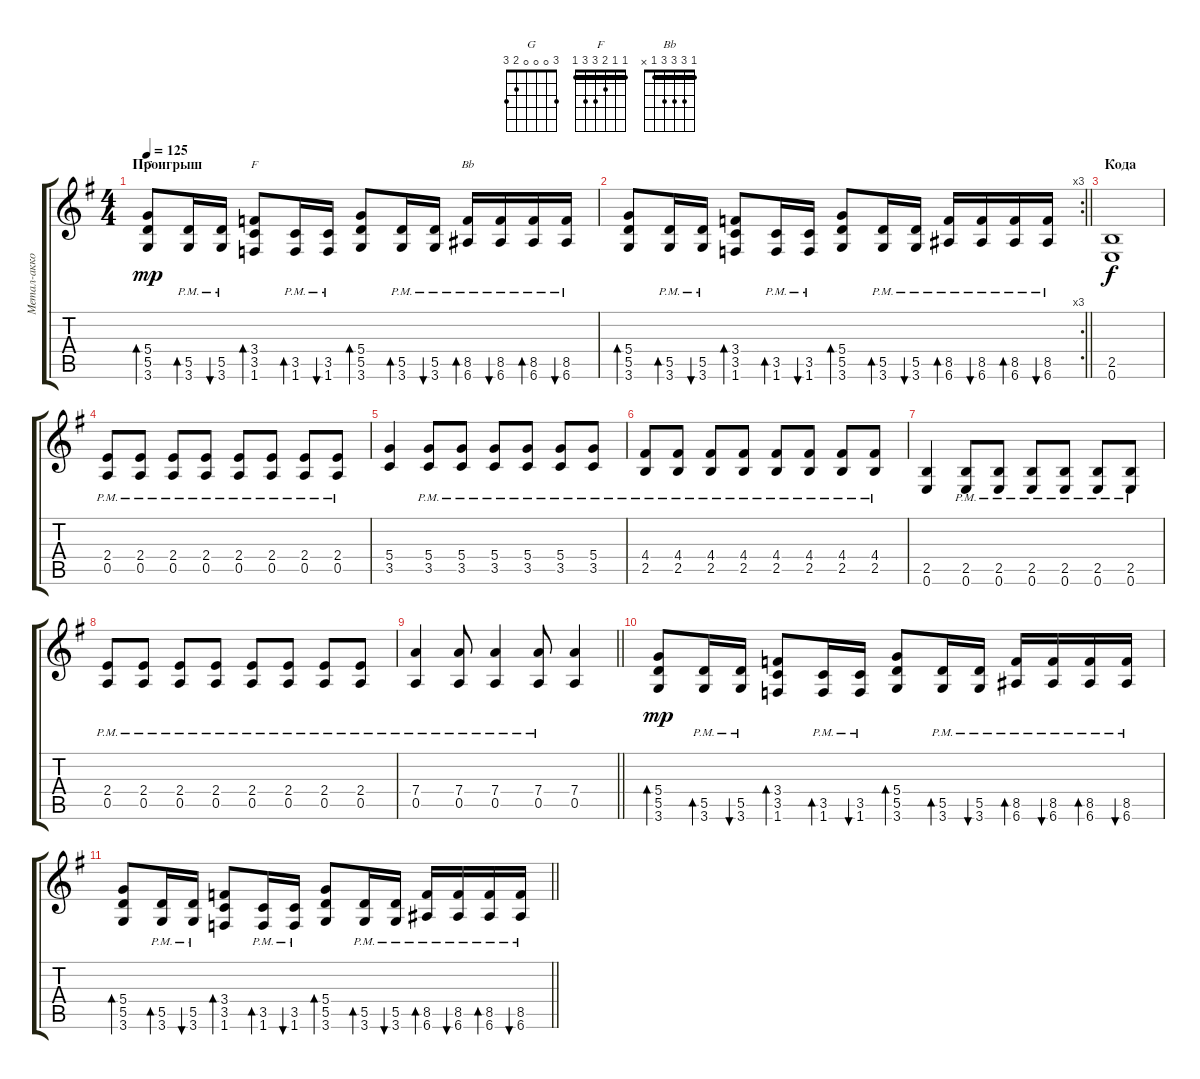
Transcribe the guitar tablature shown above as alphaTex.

\track ("Метал-аккомпанимент =)" "Метал-акко") {instrument distortionguitar}
\staff {score tabs}
\tuning (E4 B3 G3 D3 A2 E2) {hide}
\chord ("G" 3 0 0 0 2 3)
\chord ("F" 1 1 2 3 3 1) {barre 1}
\chord ("Bb" 1 3 3 3 1 x) {barre 1}
\ts (4 4)
\section ("" "Проигрыш")
\tempo 125
\clef g2
\ks g
(5.4 5.5 3.6).8{bd 60 ch "G" dy mp} (5.5{pm} 3.6{pm}).16{bd 60} (5.5{pm} 3.6{pm}).16{bu 60} (3.4 3.5 1.6).8{bd 60 ch "F"} (3.5{pm} 1.6{pm}).16{bd 60} (3.5{pm} 1.6{pm}).16{bu 60} (5.4 5.5 3.6).8{bd 60} (5.5{pm} 3.6{pm}).16{bd 60} (5.5{pm} 3.6{pm}).16{bu 60} (8.5{pm} 6.6{pm}).16{bd 60 ch "Bb"} (8.5{pm} 6.6{pm}).16{bu 60} (8.5{pm} 6.6{pm}).16{bd 60} (8.5{pm} 6.6{pm}).16{bu 60} |
\rc 3
\barLineRight lightlight
(5.4 5.5 3.6).8{bd 60} (5.5{pm} 3.6{pm}).16{bd 60} (5.5{pm} 3.6{pm}).16{bu 60} (3.4 3.5 1.6).8{bd 60} (3.5{pm} 1.6{pm}).16{bd 60} (3.5{pm} 1.6{pm}).16{bu 60} (5.4 5.5 3.6).8{bd 60} (5.5{pm} 3.6{pm}).16{bd 60} (5.5{pm} 3.6{pm}).16{bu 60} (8.5{pm} 6.6{pm}).16{bd 60} (8.5{pm} 6.6{pm}).16{bu 60} (8.5{pm} 6.6{pm}).16{bd 60} (8.5{pm} 6.6{pm}).16{bu 60} |
\section ("" "Кода")
(2.5 0.6).1{dy f} |
(2.4{pm} 0.5{pm}).8 (2.4{pm} 0.5{pm}).8 (2.4{pm} 0.5{pm}).8 (2.4{pm} 0.5{pm}).8 (2.4{pm} 0.5{pm}).8 (2.4{pm} 0.5{pm}).8 (2.4{pm} 0.5{pm}).8 (2.4{pm} 0.5{pm}).8 |
(5.4 3.5).4 (5.4{pm} 3.5{pm}).8 (5.4{pm} 3.5{pm}).8 (5.4{pm} 3.5{pm}).8 (5.4{pm} 3.5{pm}).8 (5.4{pm} 3.5{pm}).8 (5.4{pm} 3.5{pm}).8 |
(4.4{pm} 2.5{pm}).8 (4.4{pm} 2.5{pm}).8 (4.4{pm} 2.5{pm}).8 (4.4{pm} 2.5{pm}).8 (4.4{pm} 2.5{pm}).8 (4.4{pm} 2.5{pm}).8 (4.4{pm} 2.5{pm}).8 (4.4{pm} 2.5{pm}).8 |
(2.5 0.6).4 (2.5{pm} 0.6{pm}).8 (2.5{pm} 0.6{pm}).8 (2.5{pm} 0.6{pm}).8 (2.5{pm} 0.6{pm}).8 (2.5{pm} 0.6{pm}).8 (2.5{pm} 0.6{pm}).8 |
(2.4{pm} 0.5{pm}).8 (2.4{pm} 0.5{pm}).8 (2.4{pm} 0.5{pm}).8 (2.4{pm} 0.5{pm}).8 (2.4{pm} 0.5{pm}).8 (2.4{pm} 0.5{pm}).8 (2.4{pm} 0.5{pm}).8 (2.4{pm} 0.5{pm}).8 |
\barLineRight lightlight
(7.4{pm} 0.5{pm}).4 (7.4{pm} 0.5{pm}).8 (7.4{pm} 0.5{pm}).4 (7.4{pm} 0.5{pm}).8 (7.4 0.5).4 |
\section ("" "")
(5.4 5.5 3.6).8{bd 60 dy mp} (5.5{pm} 3.6{pm}).16{bd 60} (5.5{pm} 3.6{pm}).16{bu 60} (3.4 3.5 1.6).8{bd 60} (3.5{pm} 1.6{pm}).16{bd 60} (3.5{pm} 1.6{pm}).16{bu 60} (5.4 5.5 3.6).8{bd 60} (5.5{pm} 3.6{pm}).16{bd 60} (5.5{pm} 3.6{pm}).16{bu 60} (8.5{pm} 6.6{pm}).16{bd 60} (8.5{pm} 6.6{pm}).16{bu 60} (8.5{pm} 6.6{pm}).16{bd 60} (8.5{pm} 6.6{pm}).16{bu 60} |
\barLineRight lightlight
(5.4 5.5 3.6).8{bd 60} (5.5{pm} 3.6{pm}).16{bd 60} (5.5{pm} 3.6{pm}).16{bu 60} (3.4 3.5 1.6).8{bd 60} (3.5{pm} 1.6{pm}).16{bd 60} (3.5{pm} 1.6{pm}).16{bu 60} (5.4 5.5 3.6).8{bd 60} (5.5{pm} 3.6{pm}).16{bd 60} (5.5{pm} 3.6{pm}).16{bu 60} (8.5{pm} 6.6{pm}).16{bd 60} (8.5{pm} 6.6{pm}).16{bu 60} (8.5{pm} 6.6{pm}).16{bd 60} (8.5{pm} 6.6{pm}).16{bu 60}
